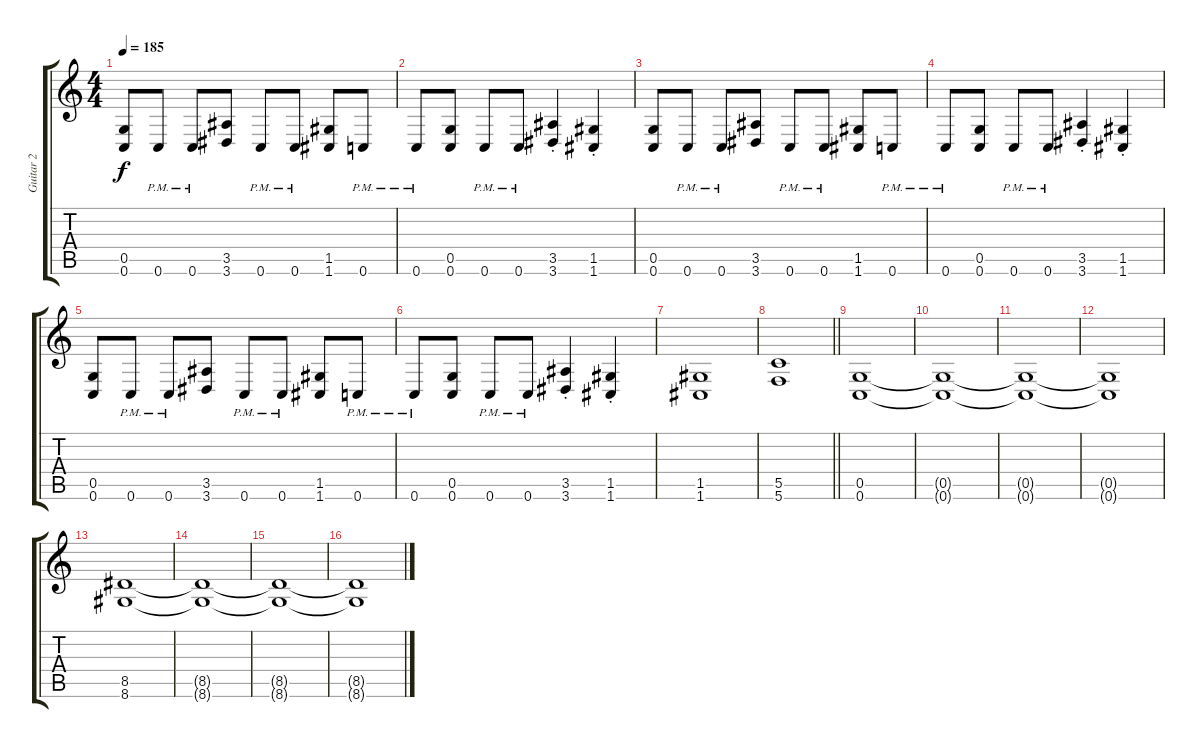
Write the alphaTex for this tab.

\track ("Guitar 2" "Guitar 2") {instrument overdrivenguitar}
\staff {score tabs}
\tuning (D4 A3 F3 C3 G2 C2) {hide}
\ts (4 4)
\tempo 185
\clef g2
\ks c
(0.5 0.6).8{dy f} 0.6{pm}.8 0.6{pm}.8 (3.5 3.6).8 0.6{pm}.8 0.6{pm}.8 (1.5 1.6).8 0.6{pm}.8 |
0.6{pm}.8 (0.5 0.6).8 0.6{pm}.8 0.6{pm}.8 (3.5{st} 3.6{st}).4 (1.5{st} 1.6{st}).4 |
(0.5 0.6).8 0.6{pm}.8 0.6{pm}.8 (3.5 3.6).8 0.6{pm}.8 0.6{pm}.8 (1.5 1.6).8 0.6{pm}.8 |
0.6{pm}.8 (0.5 0.6).8 0.6{pm}.8 0.6{pm}.8 (3.5{st} 3.6{st}).4 (1.5{st} 1.6{st}).4 |
(0.5 0.6).8 0.6{pm}.8 0.6{pm}.8 (3.5 3.6).8 0.6{pm}.8 0.6{pm}.8 (1.5 1.6).8 0.6{pm}.8 |
0.6{pm}.8 (0.5 0.6).8 0.6{pm}.8 0.6{pm}.8 (3.5{st} 3.6{st}).4 (1.5{st} 1.6{st}).4 |
(1.5 1.6).1 |
\barLineRight lightlight
(5.5 5.6).1 |
(0.5 0.6).1 |
(0.5{t} 0.6{t}).1 |
(0.5{t} 0.6{t}).1 |
(0.5{t} 0.6{t}).1 |
(8.5 8.6).1 |
(8.5{t} 8.6{t}).1 |
(8.5{t} 8.6{t}).1 |
(8.5{t} 8.6{t}).1
